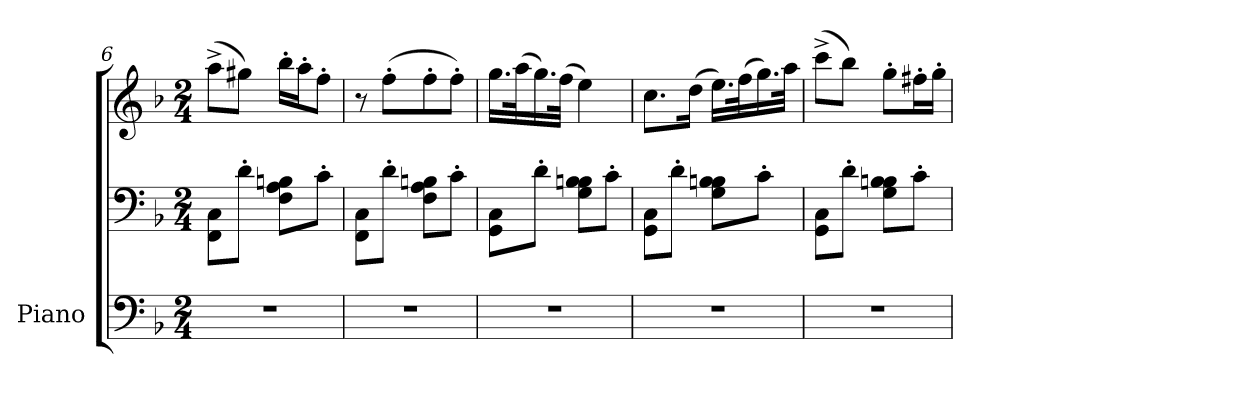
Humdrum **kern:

**kern	**kern	**kern
*part1	*part1	*part1
*staff3	*staff2	*staff1
*I"Piano	*	*
*I'Pno.	*	*
*clefF4	*clefF4	*clefG2
*k[b-]	*k[b-]	*k[b-]
*M2/4	*M2/4	*M2/4
=6	=6	=6
2r	8FF\ 8C\L	(>8aa^\L
.	8d'\J	8gg#X\J)
.	8F\ 8A\ 8Bn\L	16bb-'\LL
.	.	16aa'\J
.	8c'\J	8ff'\J
=7	=7	=7
2r	8FF\ 8C\L	8r
.	8d'\J	(>8ff'\L
.	8F\ 8A\ 8Bn\L	8ff'\
.	8c'\J	8ff'\J)
=8	=8	=8
2r	8GG\ 8C\L	16.gg\LL
.	.	(>32aa\K
.	8d'\J	16.gg\)
.	.	(>32ff\JJk
.	8G\ 8B-\ 8Bn\L	4ee\)
.	8c'\J	.
!!LO:LB:g=z
=9	=9	=9
2r	8GG\ 8C\L	8.cc\L
.	8d'\J	.
.	.	(>16dd\Jk
.	8G\ 8B-\ 8Bn\L	16.ee\LL)
.	.	(>32ff\K
.	8c'\J	16.gg\)
.	.	32aa\JJk
=10	=10	=10
2r	8GG\ 8C\L	(>8ccc^\L
.	8d'\J	8bb-\J)
.	8G\ 8B-\ 8Bn\L	8gg'\L
.	8c'\J	16ff#X'\L
.	.	16gg'\JJ
=	=	=
*-	*-	*-
